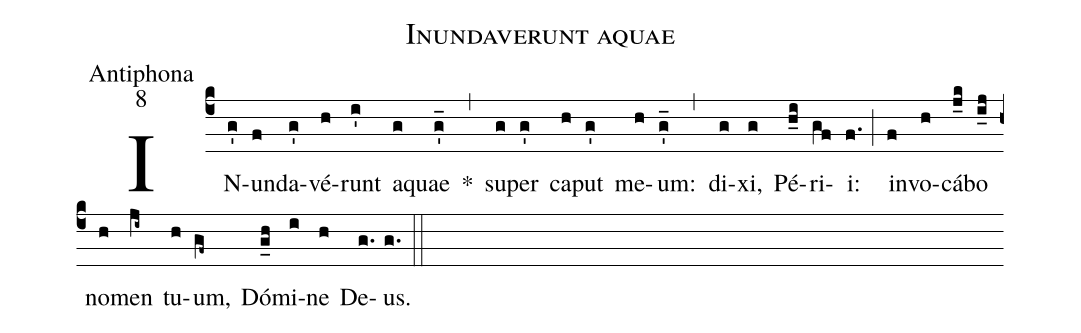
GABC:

name:Inundaverunt aquae;
office-part:Antiphona;
mode:8;
%%
(c4) IN(g')un(f)da(g')vé(h)runt(i') a(g)quae(g'_) *(,) su(g)per(g') ca(h)put(g') me(h)um:(g'_) (,) di(g)xi,(g) Pé(h_i)ri(gf)i:(f.) (;) in(f)vo(h)cá(j_k)bo(i_j) no(h)men(ji~) tu(h)um,(gf~) Dó(g_h)mi(i)ne(h) De(g.)us.(g.) (::)
